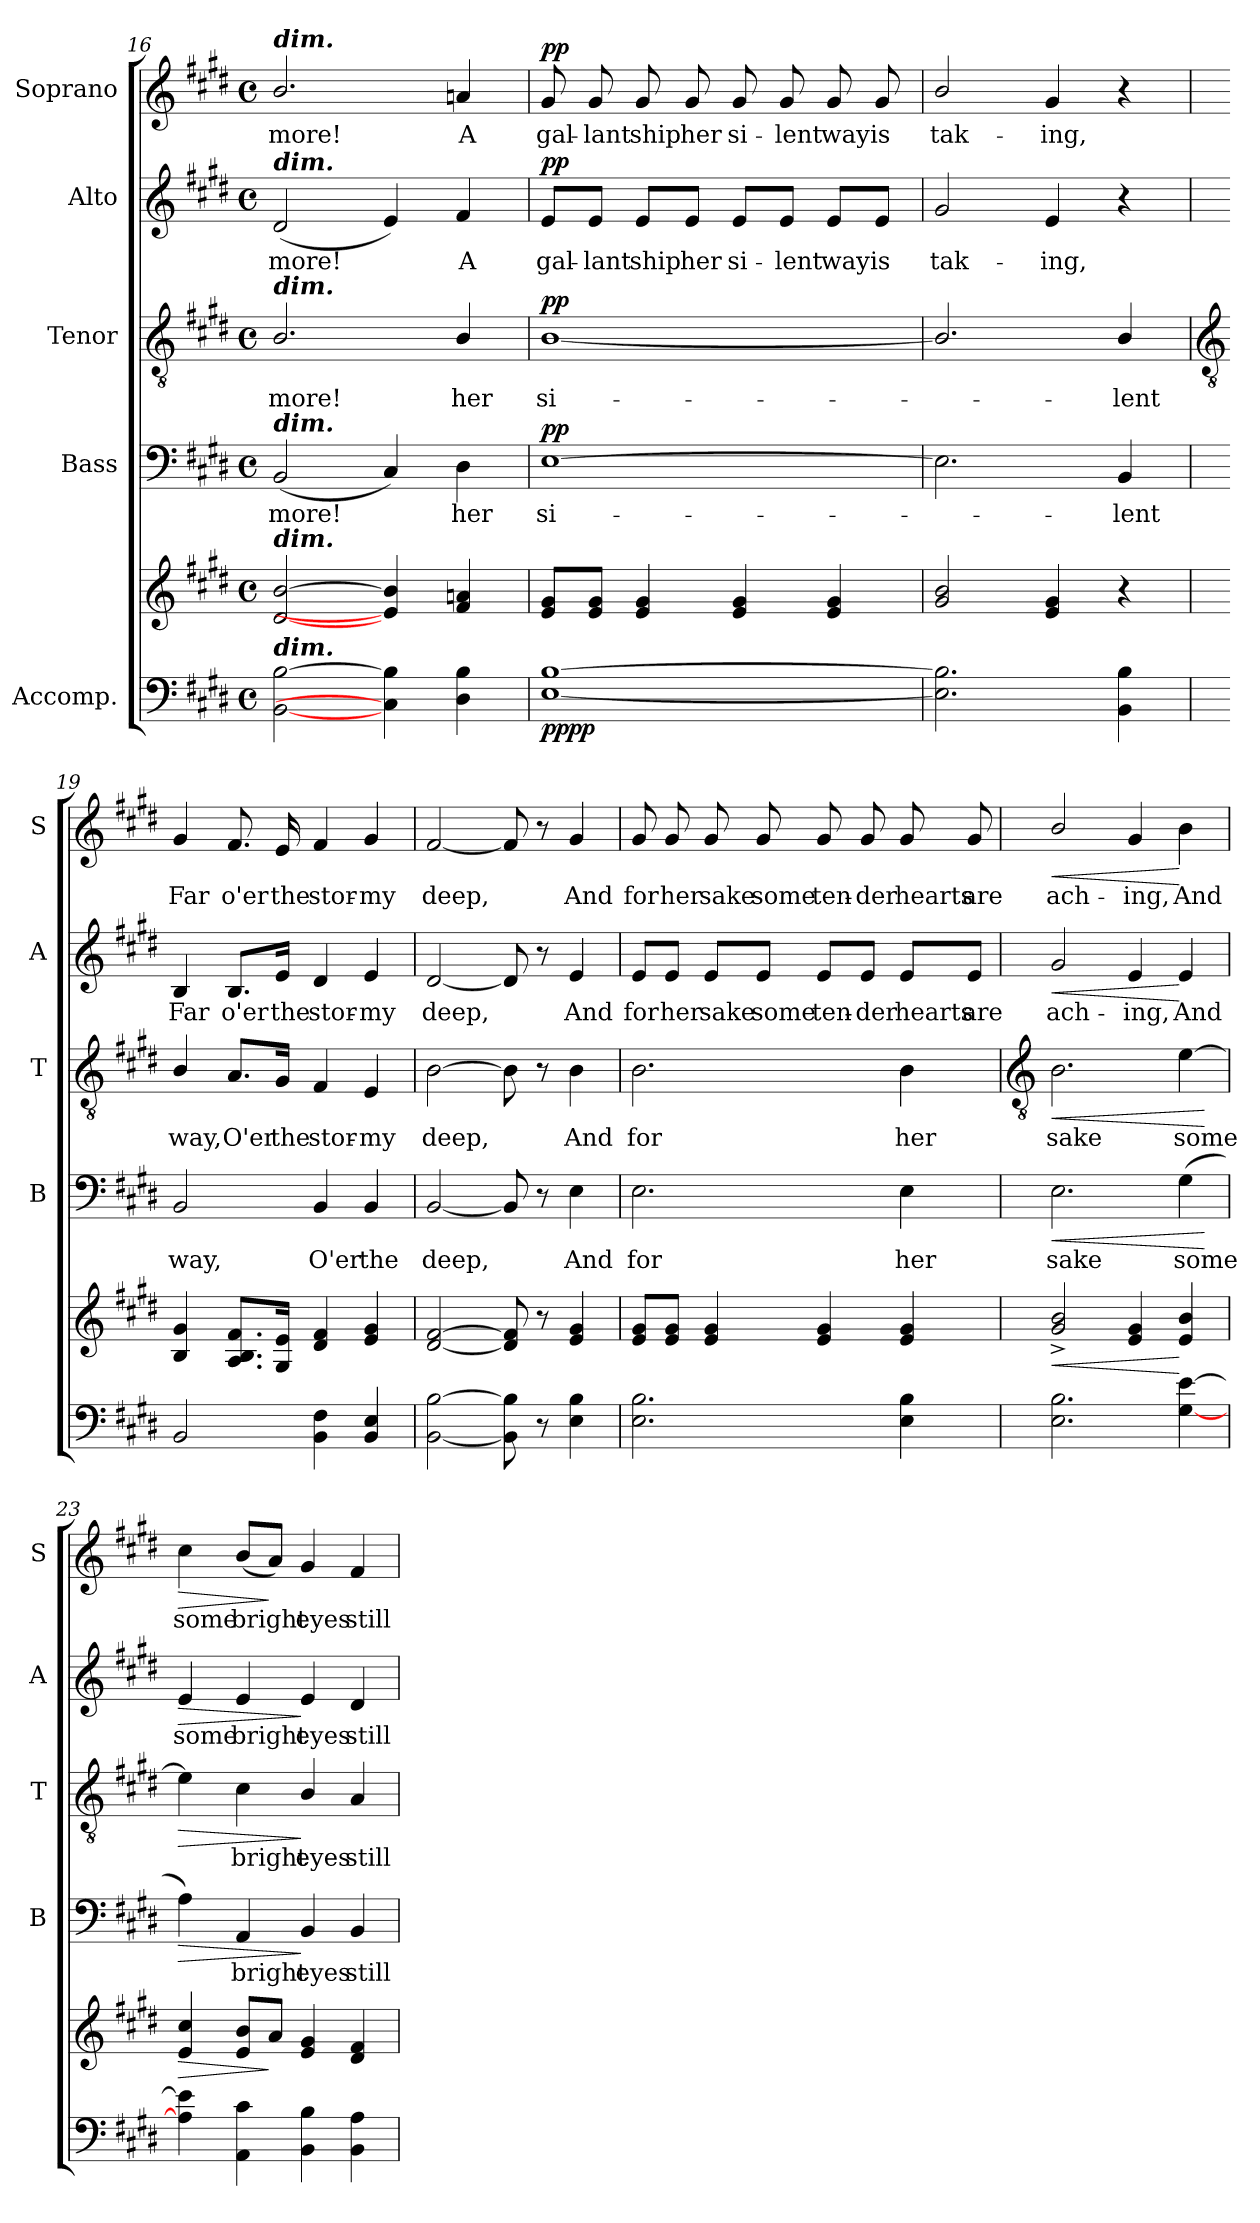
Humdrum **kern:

**kern	**kern	**dynam	**kern	**text	**dynam	**kern	**text	**dynam	**kern	**text	**dynam	**kern	**text	**dynam
*part5	*part5	*part5	*part4	*part4	*part4	*part3	*part3	*part3	*part2	*part2	*part2	*part1	*part1	*part1
*staff6	*staff5	*staff5/6	*staff4	*staff4	*staff4	*staff3	*staff3	*staff3	*staff2	*staff2	*staff2	*staff1	*staff1	*staff1
*I"Accomp.	*	*	*I"Bass	*	*	*I"Tenor	*	*	*I"Alto	*	*	*I"Soprano	*	*
*	*	*	*I'B	*	*	*I'T	*	*	*I'A	*	*	*I'S	*	*
*clefF4	*clefG2	*	*clefF4	*	*	*clefGv2	*	*	*clefG2	*	*	*clefG2	*	*
*k[f#c#g#d#]	*k[f#c#g#d#]	*	*k[f#c#g#d#]	*	*	*k[f#c#g#d#]	*	*	*k[f#c#g#d#]	*	*	*k[f#c#g#d#]	*	*
*E:	*E:	*	*E:	*	*	*E:	*	*	*E:	*	*	*E:	*	*
*M4/4	*M4/4	*	*M4/4	*	*	*M4/4	*	*	*M4/4	*	*	*M4/4	*	*
*met(c)	*met(c)	*	*met(c)	*	*	*met(c)	*	*	*met(c)	*	*	*met(c)	*	*
=16	=16	=16	=16	=16	=16	=16	=16	=16	=16	=16	=16	=16	=16	=16
!	!	!	!	!	!	!	!	!	!	!	!	!LO:TX:a:Bi:t=dim.	!	!
!	!	!	!	!	!	!	!	!	!LO:TX:a:Bi:t=dim.	!	!	!	!	!
!	!	!	!	!	!	!LO:TX:a:Bi:t=dim.	!	!	!	!	!	!	!	!
!	!	!	!LO:TX:a:Bi:t=dim.	!	!	!	!	!	!	!	!	!	!	!
!	!LO:TX:a:Bi:t=dim.	!	!	!	!	!	!	!	!	!	!	!	!	!
!LO:TX:a:Bi:t=dim.	!	!	!	!	!	!	!	!	!	!	!	!	!	!
!	!	!	!	!LO:LY:b	!	!	!LO:LY:b	!	!	!LO:LY:b	!	!	!LO:LY:b	!
[2BB [2B	[2d#/ [2b/	.	(<2BB	more!	.	2.B/	more!	.	(<2d#	more!	.	2.b/	more!	.
4C#] 4B]	4e/] 4b/]	.	4C#)	.	.	.	.	.	4e)	.	.	.	.	.
!	!	!	!	!LO:LY:b	!	!	!LO:LY:b	!	!	!LO:LY:b	!	!	!LO:LY:b	!
4D# 4B	4f# 4an	.	4D#	her	.	4B/	her	.	4f#	A	.	4an	A	.
=17	=17	=17	=17	=17	=17	=17	=17	=17	=17	=17	=17	=17	=17	=17
!	!	!LO:DY:b=2	!	!LO:LY:b	!	!	!LO:LY:b	!	!	!LO:LY:b	!	!	!LO:LY:b	!
!	!	!LO:DY:n=1:b	!	!	!LO:DY:b	!	!	!LO:DY:b	!	!	!LO:DY:b	!	!	!LO:DY:b
[1E [1B	8e 8g#L	pp pp	[1E	si-	pp	[1B/	si-	pp	8e/L	gal-	pp	8g#	gal-	pp
!	!	!	!	!	!	!	!	!	!	!LO:LY:b	!	!	!LO:LY:b	!
.	8e 8g#J	.	.	.	.	.	.	.	8e/J	-lant	.	8g#	-lant	.
!	!	!	!	!	!	!	!	!	!	!LO:LY:b	!	!	!LO:LY:b	!
.	4e 4g#	.	.	.	.	.	.	.	8e/L	ship	.	8g#	ship	.
!	!	!	!	!	!	!	!	!	!	!LO:LY:b	!	!	!LO:LY:b	!
.	.	.	.	.	.	.	.	.	8e/J	her	.	8g#	her	.
!	!	!	!	!	!	!	!	!	!	!LO:LY:b	!	!	!LO:LY:b	!
.	4e 4g#	.	.	.	.	.	.	.	8e/L	si-	.	8g#	si-	.
!	!	!	!	!	!	!	!	!	!	!LO:LY:b	!	!	!LO:LY:b	!
.	.	.	.	.	.	.	.	.	8e/J	-lent	.	8g#	-lent	.
!	!	!	!	!	!	!	!	!	!	!LO:LY:b	!	!	!LO:LY:b	!
.	4e 4g#	.	.	.	.	.	.	.	8e/L	way	.	8g#	way	.
!	!	!	!	!	!	!	!	!	!	!LO:LY:b	!	!	!LO:LY:b	!
.	.	.	.	.	.	.	.	.	8e/J	is	.	8g#	is	.
=18	=18	=18	=18	=18	=18	=18	=18	=18	=18	=18	=18	=18	=18	=18
!	!	!	!	!	!	!	!	!	!	!LO:LY:b	!	!	!LO:LY:b	!
2.E] 2.B]	2g# 2b	.	2.E]	.	.	2.B/]	.	.	2g#	tak-	.	2b/	tak-	.
!	!	!	!	!	!	!	!	!	!	!LO:LY:b	!	!	!LO:LY:b	!
.	4e 4g#	.	.	.	.	.	.	.	4e	-ing,	.	4g#	-ing,	.
!	!	!	!	!LO:LY:b	!	!	!LO:LY:b	!	!	!	!	!	!	!
4BB 4B	4r	.	4BB	lent	.	4B/	lent	.	4r	.	.	4r	.	.
!!LO:LB:g=z
=19	=19	=19	=19	=19	=19	=19	=19	=19	=19	=19	=19	=19	=19	=19
*	*	*	*	*	*	*clefGv2	*	*	*	*	*	*	*	*
!	!	!	!	!LO:LY:b	!	!	!LO:LY:b	!	!	!LO:LY:b	!	!	!LO:LY:b	!
2BB	4B 4g#	.	2BB	way,	.	4B/	way,	.	4B	Far	.	4g#	Far	.
!	!	!	!	!	!	!	!LO:LY:b	!	!	!LO:LY:b	!	!	!LO:LY:b	!
.	8.A 8.B 8.f#L	.	.	.	.	8.A/L	O'er	.	8.B/L	o'er	.	8.f#	o'er	.
!	!	!	!	!	!	!	!LO:LY:b	!	!	!LO:LY:b	!	!	!LO:LY:b	!
.	16G# 16eJ	.	.	.	.	16G#/Jk	the	.	16e/Jk	the	.	16e	the	.
!	!	!	!	!LO:LY:b	!	!	!LO:LY:b	!	!	!LO:LY:b	!	!	!LO:LY:b	!
4BB 4F#	4d# 4f#	.	4BB	O'er	.	4F#	stor-	.	4d#	stor-	.	4f#	stor-	.
!	!	!	!	!LO:LY:b	!	!	!LO:LY:b	!	!	!LO:LY:b	!	!	!LO:LY:b	!
4BB 4E	4e 4g#	.	4BB	the	.	4E	-my	.	4e	-my	.	4g#	-my	.
=20	=20	=20	=20	=20	=20	=20	=20	=20	=20	=20	=20	=20	=20	=20
!	!	!	!	!LO:LY:b	!	!	!LO:LY:b	!	!	!LO:LY:b	!	!	!LO:LY:b	!
[2BB [2B	[2d# [2f#	.	[2BB	deep,	.	[2B	deep,	.	[2d#	deep,	.	[2f#	deep,	.
8BB] 8B]	8d#] 8f#]	.	8BB]	.	.	8B]	.	.	8d#]	.	.	8f#]	.	.
8r	8r	.	8r	.	.	8r	.	.	8r	.	.	8r	.	.
!	!	!	!	!LO:LY:b	!	!	!LO:LY:b	!	!	!LO:LY:b	!	!	!LO:LY:b	!
4E 4B	4e 4g#	.	4E	And	.	4B	And	.	4e	And	.	4g#	And	.
=21	=21	=21	=21	=21	=21	=21	=21	=21	=21	=21	=21	=21	=21	=21
!	!	!	!	!LO:LY:b	!	!	!LO:LY:b	!	!	!LO:LY:b	!	!	!LO:LY:b	!
2.E 2.B	8e 8g#L	.	2.E	for	.	2.B	for	.	8e/L	for	.	8g#	for	.
!	!	!	!	!	!	!	!	!	!	!LO:LY:b	!	!	!LO:LY:b	!
.	8e 8g#J	.	.	.	.	.	.	.	8e/J	her	.	8g#	her	.
!	!	!	!	!	!	!	!	!	!	!LO:LY:b	!	!	!LO:LY:b	!
.	4e 4g#	.	.	.	.	.	.	.	8e/L	sake	.	8g#	sake	.
!	!	!	!	!	!	!	!	!	!	!LO:LY:b	!	!	!LO:LY:b	!
.	.	.	.	.	.	.	.	.	8e/J	some	.	8g#	some	.
!	!	!	!	!	!	!	!	!	!	!LO:LY:b	!	!	!LO:LY:b	!
.	4e 4g#	.	.	.	.	.	.	.	8e/L	ten-	.	8g#	ten-	.
!	!	!	!	!	!	!	!	!	!	!LO:LY:b	!	!	!LO:LY:b	!
.	.	.	.	.	.	.	.	.	8e/J	-der	.	8g#	-der	.
!	!	!	!	!LO:LY:b	!	!	!LO:LY:b	!	!	!LO:LY:b	!	!	!LO:LY:b	!
4E 4B	4e 4g#	.	4E	her	.	4B	her	.	8e/L	hearts	.	8g#	hearts	.
!	!	!	!	!	!	!	!	!	!	!LO:LY:b	!	!	!LO:LY:b	!
.	.	.	.	.	.	.	.	.	8e/J	are	.	8g#	are	.
!!LO:LB:g=z
=22	=22	=22	=22	=22	=22	=22	=22	=22	=22	=22	=22	=22	=22	=22
*	*	*	*	*	*	*clefGv2	*	*	*	*	*	*	*	*
!	!	!LO:HP:b	!	!LO:LY:b	!LO:HP:b	!	!LO:LY:b	!LO:HP:b	!	!LO:LY:b	!LO:HP:b	!	!LO:LY:b	!LO:HP:b
2.E 2.B	2g#/^ 2b/^	<	2.E	sake	<	2.B	sake	<	2g#/	ach-	<	2b/	ach-	<
!	!	!	!	!	!	!	!	!	!	!LO:LY:b	!	!	!LO:LY:b	!
.	4e 4g#	.	.	.	.	.	.	.	4e	-ing,	.	4g#	-ing,	.
!	!	!	!	!LO:LY:b	!	!	!LO:LY:b	!	!	!LO:LY:b	!	!	!LO:LY:b	!
[4G#\ [4e\	4e 4b	[	(>4G#	some	.	[4e	some	.	4e	And	[	4b	And	[
.	.	.	.	.	[	.	.	[	.	.	.	.	.	.
=23	=23	=23	=23	=23	=23	=23	=23	=23	=23	=23	=23	=23	=23	=23
!	!	!LO:HP:b	!	!	!LO:HP:b	!	!	!LO:HP:b	!	!LO:LY:b	!LO:HP:b	!	!LO:LY:b	!LO:HP:b
4A] 4e]	4e 4cc#	>	4A)	.	>	4e]	.	>	4e	some	>	4cc#	some	>
!	!	!	!	!LO:LY:b	!	!	!LO:LY:b	!	!	!LO:LY:b	!	!	!LO:LY:b	!
4AA 4c#	8e/ 8b/L	.	4AA	bright	.	4c#	bright	.	4e/	bright	.	(<8b/L	bright	.
.	8aJ	]	.	.	.	.	.	.	.	.	.	8aJ)	.	]
!	!	!	!	!LO:LY:b	!	!	!LO:LY:b	!	!	!LO:LY:b	!	!	!LO:LY:b	!
4BB\ 4B\	4e 4g#	.	4BB/	eyes	]	4B/	eyes	]	4e	eyes	]	4g#	eyes	.
!	!	!	!	!LO:LY:b	!	!	!LO:LY:b	!	!	!LO:LY:b	!	!	!LO:LY:b	!
4BB 4A	4d# 4f#	.	4BB	still	.	4A	still	.	4d#	still	.	4f#	still	.
=	=	=	=	=	=	=	=	=	=	=	=	=	=	=
*-	*-	*-	*-	*-	*-	*-	*-	*-	*-	*-	*-	*-	*-	*-
